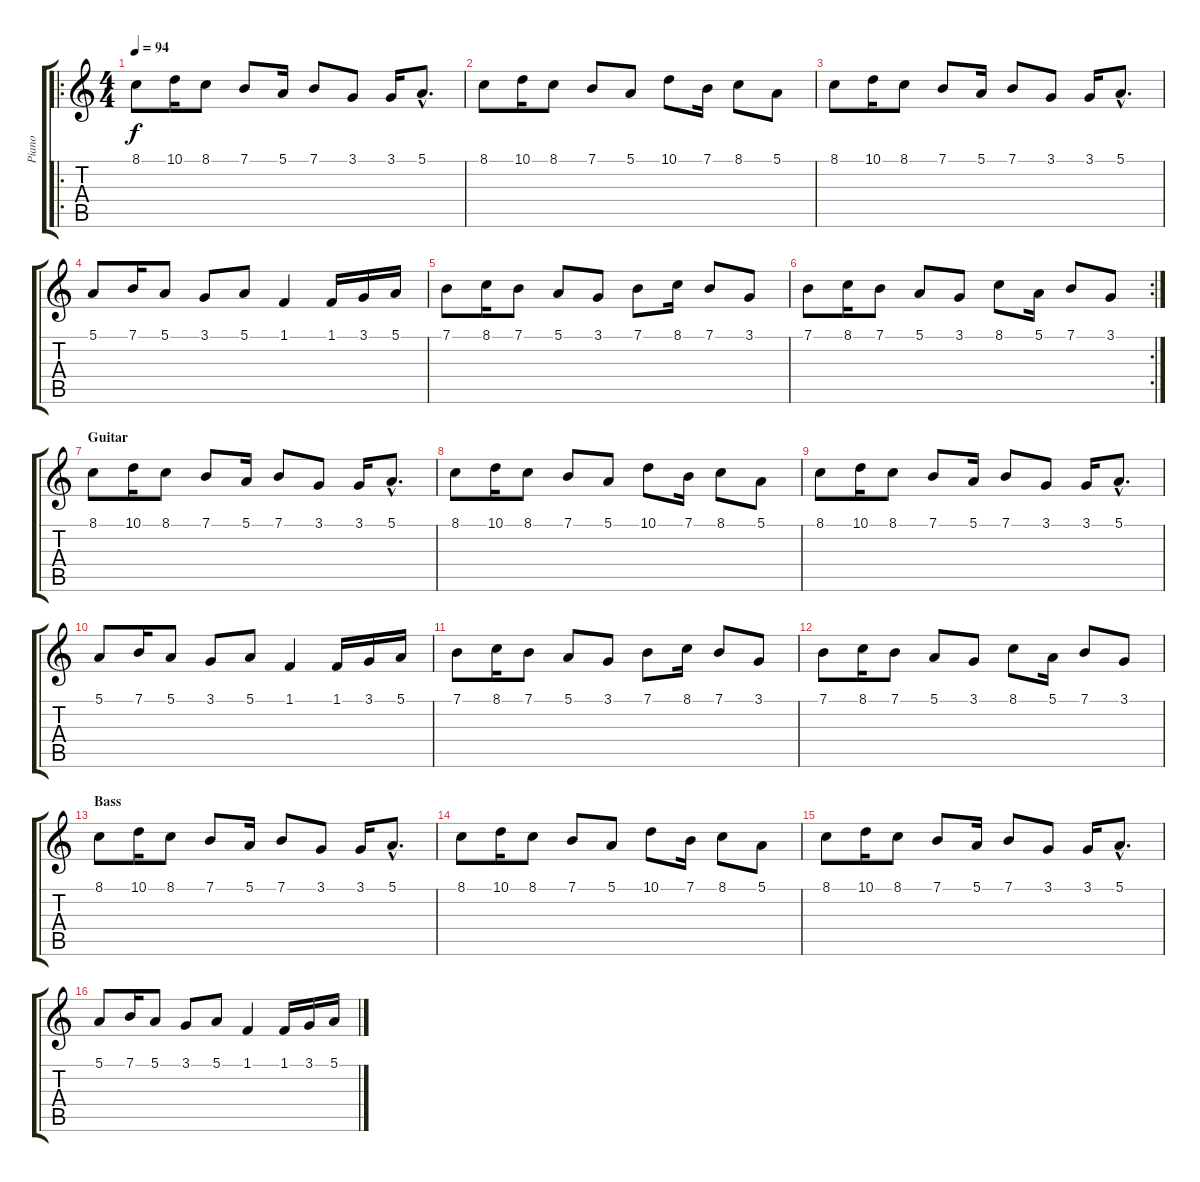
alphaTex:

\track ("Piano" "Piano") {instrument electricgrandpiano}
\staff {score tabs}
\tuning (E4 B3 G3 D3 A2 E2) {hide}
\ro
\ts (4 4)
\tempo 94
\clef g2
\ks c
8.1.8{dy f instrument electricgrandpiano} 10.1.16 8.1.8 7.1.8 5.1.16 7.1.8 3.1.8 3.1.16 5.1{hac}.8{d} |
8.1.8 10.1.16 8.1.8 7.1.8 5.1.8 10.1.8 7.1.16 8.1.8 5.1.8 |
8.1.8 10.1.16 8.1.8 7.1.8 5.1.16 7.1.8 3.1.8 3.1.16 5.1{hac}.8{d} |
5.1.8 7.1.16 5.1.8 3.1.8 5.1.8 1.1.4 1.1.16 3.1.16 5.1.16 |
7.1.8 8.1.16 7.1.8 5.1.8 3.1.8 7.1.8 8.1.16 7.1.8 3.1.8 |
\rc 2
7.1.8 8.1.16 7.1.8 5.1.8 3.1.8 8.1.8 5.1.16 7.1.8 3.1.8 |
\section ("" "Guitar")
8.1.8 10.1.16 8.1.8 7.1.8 5.1.16 7.1.8 3.1.8 3.1.16 5.1{hac}.8{d} |
8.1.8 10.1.16 8.1.8 7.1.8 5.1.8 10.1.8 7.1.16 8.1.8 5.1.8 |
8.1.8 10.1.16 8.1.8 7.1.8 5.1.16 7.1.8 3.1.8 3.1.16 5.1{hac}.8{d} |
5.1.8 7.1.16 5.1.8 3.1.8 5.1.8 1.1.4 1.1.16 3.1.16 5.1.16 |
7.1.8 8.1.16 7.1.8 5.1.8 3.1.8 7.1.8 8.1.16 7.1.8 3.1.8 |
7.1.8 8.1.16 7.1.8 5.1.8 3.1.8 8.1.8 5.1.16 7.1.8 3.1.8 |
\section ("" "Bass")
8.1.8 10.1.16 8.1.8 7.1.8 5.1.16 7.1.8 3.1.8 3.1.16 5.1{hac}.8{d} |
8.1.8 10.1.16 8.1.8 7.1.8 5.1.8 10.1.8 7.1.16 8.1.8 5.1.8 |
8.1.8 10.1.16 8.1.8 7.1.8 5.1.16 7.1.8 3.1.8 3.1.16 5.1{hac}.8{d} |
5.1.8 7.1.16 5.1.8 3.1.8 5.1.8 1.1.4 1.1.16 3.1.16 5.1.16
